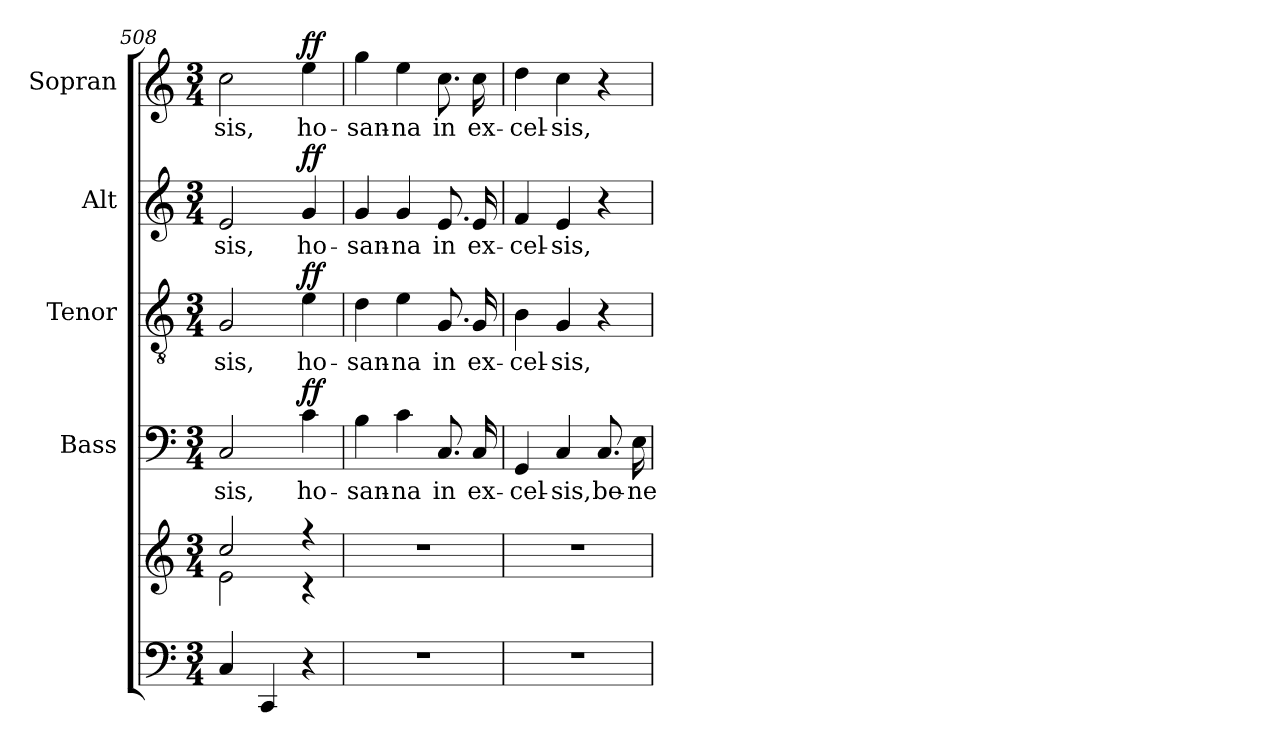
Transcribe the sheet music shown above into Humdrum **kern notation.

**kern	**kern	**kern	**text	**dynam	**kern	**text	**dynam	**kern	**text	**dynam	**kern	**text	**dynam
*part5	*part5	*part4	*part4	*part4	*part3	*part3	*part3	*part2	*part2	*part2	*part1	*part1	*part1
*staff6	*staff5	*staff4	*staff4	*staff4	*staff3	*staff3	*staff3	*staff2	*staff2	*staff2	*staff1	*staff1	*staff1
*	*	*I"Bass	*	*	*I"Tenor	*	*	*I"Alt	*	*	*I"Sopran	*	*
*	*	*I'B.	*	*	*I'T.	*	*	*I'A.	*	*	*I'S.	*	*
!!LO:LB:g=z
*clefF4	*clefG2	*clefF4	*	*	*clefGv2	*	*	*clefG2	*	*	*clefG2	*	*
*k[]	*k[]	*k[]	*	*	*k[]	*	*	*k[]	*	*	*k[]	*	*
*C:	*C:	*C:	*	*	*C:	*	*	*C:	*	*	*C:	*	*
*M3/4	*M3/4	*M3/4	*	*	*M3/4	*	*	*M3/4	*	*	*M3/4	*	*
=508	=508	=508	=508	=508	=508	=508	=508	=508	=508	=508	=508	=508	=508
*	*^	*	*	*	*	*	*	*	*	*	*	*	*
!	!	!	!	!LO:LY:b	!	!	!LO:LY:b	!	!	!LO:LY:b	!	!	!LO:LY:b	!
4C/	2cc/	2e\	2C/	-sis,	.	2G/	-sis,	.	2e/	-sis,	.	2cc\	-sis,	.
4CC/	.	.	.	.	.	.	.	.	.	.	.	.	.	.
!	!	!	!	!LO:LY:b	!LO:DY:a	!	!LO:LY:b	!LO:DY:a	!	!LO:LY:b	!LO:DY:a	!	!LO:LY:b	!LO:DY:a
4r	4r	4r	4c\	ho-	ff	4e\	ho-	ff	4g/	ho-	ff	4ee\	ho-	ff
=509	=509	=509	=509	=509	=509	=509	=509	=509	=509	=509	=509	=509	=509	=509
!	!	!	!	!LO:LY:b	!	!	!LO:LY:b	!	!	!LO:LY:b	!	!	!LO:LY:b	!
*	*v	*v	*	*	*	*	*	*	*	*	*	*	*	*
2.r	2.r	4B\	-san-	.	4d\	-san-	.	4g/	-san-	.	4gg\	-san-	.
!	!	!	!LO:LY:b	!	!	!LO:LY:b	!	!	!LO:LY:b	!	!	!LO:LY:b	!
.	.	4c\	-na	.	4e\	-na	.	4g/	-na	.	4ee\	-na	.
!	!	!	!LO:LY:b	!	!	!LO:LY:b	!	!	!LO:LY:b	!	!	!LO:LY:b	!
.	.	8.C/	in	.	8.G/	in	.	8.e/	in	.	8.cc\	in	.
!	!	!	!LO:LY:b	!	!	!LO:LY:b	!	!	!LO:LY:b	!	!	!LO:LY:b	!
.	.	16C/	ex-	.	16G/	ex-	.	16e/	ex-	.	16cc\	ex-	.
=510	=510	=510	=510	=510	=510	=510	=510	=510	=510	=510	=510	=510	=510
!	!	!	!LO:LY:b	!	!	!LO:LY:b	!	!	!LO:LY:b	!	!	!LO:LY:b	!
2.r	2.r	4GG/	-cel-	.	4B\	-cel-	.	4f/	-cel-	.	4dd\	-cel-	.
!	!	!	!LO:LY:b	!	!	!LO:LY:b	!	!	!LO:LY:b	!	!	!LO:LY:b	!
.	.	4C/	-sis,	.	4G/	-sis,	.	4e/	-sis,	.	4cc\	-sis,	.
!	!	!	!LO:LY:b	!	!	!	!	!	!	!	!	!	!
.	.	8.C/	be-	.	4r	.	.	4r	.	.	4r	.	.
!	!	!	!LO:LY:b	!	!	!	!	!	!	!	!	!	!
.	.	16E\	-ne-	.	.	.	.	.	.	.	.	.	.
=	=	=	=	=	=	=	=	=	=	=	=	=	=
*-	*-	*-	*-	*-	*-	*-	*-	*-	*-	*-	*-	*-	*-
